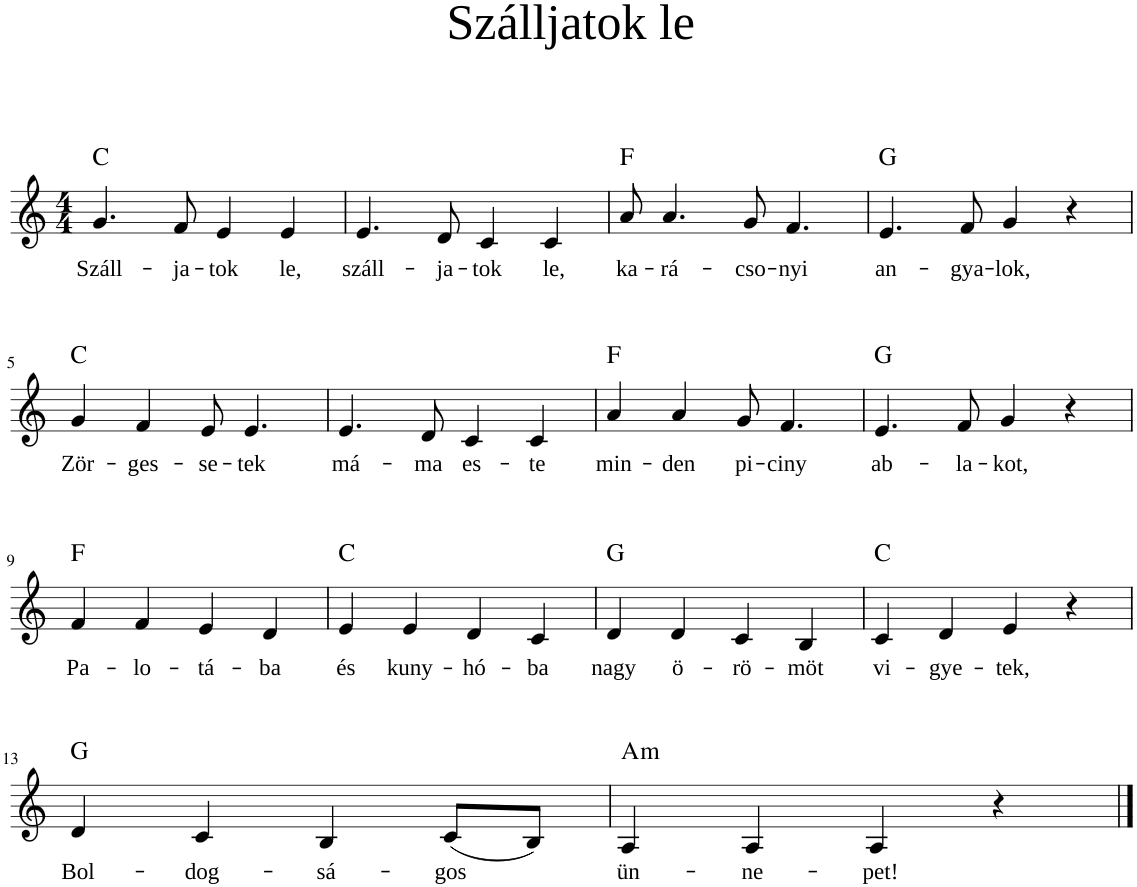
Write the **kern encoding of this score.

**kern	**text	**harte
*part1	*part1	*part1
*staff1	*staff1	*
*I"Voice	*	*
*clefG2	*	*
*k[]	*	*
*M4/4	*	*
=1	=1	=1
!	!LO:LY:b	!LO:H:kt=N.C.
4.g/	Száll-	N
!	!LO:LY:b	!
8f/	-ja-	.
!	!LO:LY:b	!
4e/	-tok	.
!	!LO:LY:b	!
4e/	le,	.
=2	=2	=2
!	!LO:LY:b	!
4.e/	száll-	.
!	!LO:LY:b	!
8d/	-ja-	.
!	!LO:LY:b	!
4c/	-tok	.
!	!LO:LY:b	!
4c/	le,	.
=3	=3	=3
!	!LO:LY:b	!LO:H:kt=N.C.
8a/	ka-	N
!	!LO:LY:b	!
4.a/	-rá-	.
!	!LO:LY:b	!
8g/	-cso-	.
!	!LO:LY:b	!
4.f/	-nyi	.
=4	=4	=4
!	!LO:LY:b	!LO:H:kt=N.C.
4.e/	an-	N
!	!LO:LY:b	!
8f/	-gya-	.
!	!LO:LY:b	!
4g/	-lok,	.
4r	.	.
!!LO:LB:g=z
=5	=5	=5
!	!LO:LY:b	!LO:H:kt=N.C.
4g/	Zör-	N
!	!LO:LY:b	!
4f/	-ges-	.
!	!LO:LY:b	!
8e/	-se-	.
!	!LO:LY:b	!
4.e/	-tek	.
=6	=6	=6
!	!LO:LY:b	!
4.e/	má-	.
!	!LO:LY:b	!
8d/	-ma	.
!	!LO:LY:b	!
4c/	es-	.
!	!LO:LY:b	!
4c/	-te	.
=7	=7	=7
!	!LO:LY:b	!LO:H:kt=N.C.
4a/	min-	N
!	!LO:LY:b	!
4a/	-den	.
!	!LO:LY:b	!
8g/	pi-	.
!	!LO:LY:b	!
4.f/	-ciny	.
=8	=8	=8
!	!LO:LY:b	!LO:H:kt=N.C.
4.e/	ab-	N
!	!LO:LY:b	!
8f/	-la-	.
!	!LO:LY:b	!
4g/	-kot,	.
4r	.	.
!!LO:LB:g=z
=9	=9	=9
!	!LO:LY:b	!LO:H:kt=N.C.
4f/	Pa-	N
!	!LO:LY:b	!
4f/	-lo-	.
!	!LO:LY:b	!
4e/	-tá-	.
!	!LO:LY:b	!
4d/	-ba	.
=10	=10	=10
!	!LO:LY:b	!LO:H:kt=N.C.
4e/	és	N
!	!LO:LY:b	!
4e/	kuny-	.
!	!LO:LY:b	!
4d/	-hó-	.
!	!LO:LY:b	!
4c/	-ba	.
=11	=11	=11
!	!LO:LY:b	!LO:H:kt=N.C.
4d/	nagy	N
!	!LO:LY:b	!
4d/	ö-	.
!	!LO:LY:b	!
4c/	-rö-	.
!	!LO:LY:b	!
4B/	-möt	.
=12	=12	=12
!	!LO:LY:b	!LO:H:kt=N.C.
4c/	vi-	N
!	!LO:LY:b	!
4d/	-gye-	.
!	!LO:LY:b	!
4e/	-tek,	.
4r	.	.
!!LO:LB:g=z
=13	=13	=13
!	!LO:LY:b	!LO:H:kt=N.C.
4d/	Bol-	N
!	!LO:LY:b	!
4c/	-dog-	.
!	!LO:LY:b	!
4B/	-sá-	.
!	!LO:LY:b	!
(8c/L	-gos	.
8B/J)	.	.
=14	=14	=14
!	!LO:LY:b	!LO:H:kt=m
4A/	ün-	A:min
!	!LO:LY:b	!
4A/	-ne-	.
!	!LO:LY:b	!
4A/	-pet!	.
4r	.	.
==	==	==
*-	*-	*-
